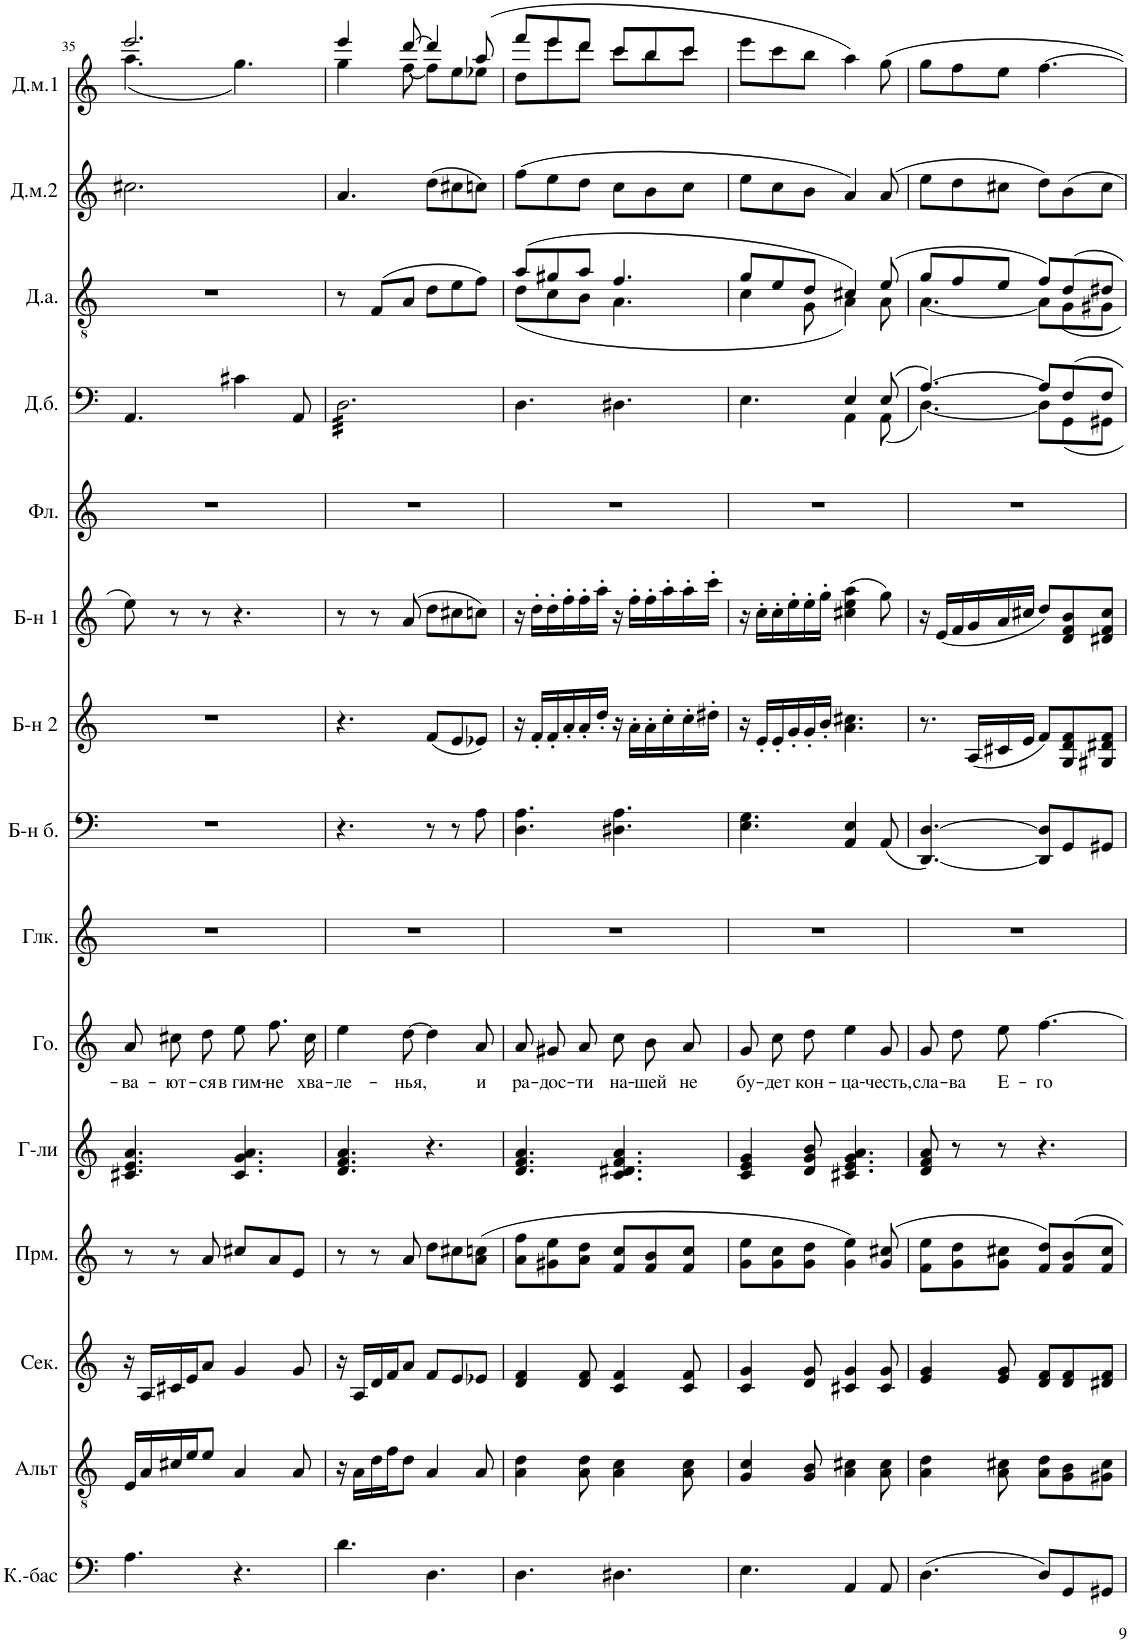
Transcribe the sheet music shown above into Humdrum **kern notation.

**kern	**kern	**kern	**kern	**kern	**kern	**text	**kern	**kern	**kern	**kern	**kern	**kern	**kern	**kern	**kern
*part15	*part14	*part13	*part12	*part11	*part10	*part10	*part9	*part8	*part7	*part6	*part5	*part4	*part3	*part2	*part1
*staff15	*staff14	*staff13	*staff12	*staff11	*staff10	*staff10	*staff9	*staff8	*staff7	*staff6	*staff5	*staff4	*staff3	*staff2	*staff1
*I"Контрабас	*I"Альт	*I"Секунда	*I"Прима	*I"Гусли	*I"Голос	*	*I"Глокеншпиль	*I"Баян-бас	*I"Баян 2	*I"Баян 1	*I"Флейта	*I"Домра басовая	*I"Домра альтовая	*I"Домра малая 2	*I"Домра малая 1
!!LO:PB:g=z
*clefF4	*clefGv2	*clefG2	*clefG2	*clefG2	*clefG2	*	*clefG2	*clefF4	*clefG2	*clefG2	*clefG2	*clefF4	*clefGv2	*clefG2	*clefG2
*	*	*	*	*	*	*	*Trd-14c-24	*	*	*	*	*	*	*	*
*k[]	*k[]	*k[]	*k[]	*k[]	*k[]	*	*k[]	*k[]	*k[]	*k[]	*k[]	*k[]	*k[]	*k[]	*k[]
*M6/8	*M6/8	*M6/8	*M6/8	*M6/8	*M6/8	*	*M6/8	*M6/8	*M6/8	*M6/8	*M6/8	*M6/8	*M6/8	*M6/8	*M6/8
=35	=35	=35	=35	=35	=35	=35	=35	=35	=35	=35	=35	=35	=35	=35	=35
!	!	!	!	!	!	!LO:LY:b	!	!	!	!	!	!	!	!	!
*	*	*	*	*	*	*	*	*	*	*	*	*	*	*	*^
4.A\	16E/LL	16r	8r	4.c#X/ 4.e/ 4.a/	8a\L	-ва-	2.r	2.r	2.r	8ee\	2.r	4.AA/	2.r	2.cc#X\	2.eee/	(4.aa\
.	16A/	16A/LL	.	.	.	.	.	.	.	.	.	.	.	.	.	.
!	!	!	!	!	!	!LO:LY:b	!	!	!	!	!	!	!	!	!	!
.	16c#X/	16c#X/	8r	.	8cc#X\	-ют-	.	.	.	8r	.	.	.	.	.	.
.	16e/J	16e/J	.	.	.	.	.	.	.	.	.	.	.	.	.	.
!	!	!	!	!	!	!LO:LY:b	!	!	!	!	!	!	!	!	!	!
.	8e/J	8a/J	8a/	.	8dd\J	-ся	.	.	.	8r	.	.	.	.	.	.
!	!	!	!	!	!	!LO:LY:b	!	!	!	!	!	!	!	!	!	!
4.r	4A/	4g/	8cc#X/L	4.c#/ 4.g/ 4.a/	8ee\L	в гим-	.	.	.	4.r	.	4c#X\	.	.	.	4.gg\)
!	!	!	!	!	!	!LO:LY:b	!	!	!	!	!	!	!	!	!	!
.	.	.	8a/	.	8.ff\	-не	.	.	.	.	.	.	.	.	.	.
.	8A/	8g/	8e/J	.	.	.	.	.	.	.	.	8AA/	.	.	.	.
!	!	!	!	!	!	!LO:LY:b	!	!	!	!	!	!	!	!	!	!
.	.	.	.	.	16cc#\Jk	хва-	.	.	.	.	.	.	.	.	.	.
=36	=36	=36	=36	=36	=36	=36	=36	=36	=36	=36	=36	=36	=36	=36	=36	=36
!	!	!	!	!	!	!LO:LY:b	!	!	!	!	!	!	!	!	!	!
*	*	*	*	*	*	*	*	*	*	*	*	*tremolo	*	*	*	*
4.d\	16r	16r	8r	4.d/ 4.f/ 4.a/	4ee\	-ле-	2.r	4.r	4.r	8r	2.r	32D\LLL	8r	4.a/	4eee/	4gg\
.	.	.	.	.	.	.	.	.	.	.	.	32D\	.	.	.	.
.	16A\LL	16A/LL	.	.	.	.	.	.	.	.	.	32D\	.	.	.	.
.	.	.	.	.	.	.	.	.	.	.	.	32D\	.	.	.	.
.	16d\	16d/	8r	.	.	.	.	.	.	8r	.	32D\	(8F/L	.	.	.
.	.	.	.	.	.	.	.	.	.	.	.	32D\	.	.	.	.
.	16f\J	16f/J	.	.	.	.	.	.	.	.	.	32D\	.	.	.	.
.	.	.	.	.	.	.	.	.	.	.	.	32D\	.	.	.	.
!	!	!	!	!	!	!LO:LY:b	!	!	!	!	!	!	!	!	!	!
.	8d\J	8a/J	8a/	.	[8dd\	-нья,	.	.	.	(8a/	.	32D\	8A/J	.	[8ddd/	[8ff\
.	.	.	.	.	.	.	.	.	.	.	.	32D\	.	.	.	.
.	.	.	.	.	.	.	.	.	.	.	.	32D\	.	.	.	.
.	.	.	.	.	.	.	.	.	.	.	.	32D\	.	.	.	.
4.D\	4A/	8f/L	8dd\L	4.r	4dd\]	.	.	8r	(8f/L	8dd\L	.	32D\	8d\L	(8dd\L	4ddd/]	8ff\L]
.	.	.	.	.	.	.	.	.	.	.	.	32D\	.	.	.	.
.	.	.	.	.	.	.	.	.	.	.	.	32D\	.	.	.	.
.	.	.	.	.	.	.	.	.	.	.	.	32D\	.	.	.	.
.	.	8e/	8cc#X\	.	.	.	.	8r	8e/	8cc#X\	.	32D\	8e\	8cc#X\	.	8ee\
.	.	.	.	.	.	.	.	.	.	.	.	32D\	.	.	.	.
.	.	.	.	.	.	.	.	.	.	.	.	32D\	.	.	.	.
.	.	.	.	.	.	.	.	.	.	.	.	32D\	.	.	.	.
!	!	!	!	!	!	!LO:LY:b	!	!	!	!	!	!	!	!	!	!
.	8A/	8e-X/J	(8a\ 8ccn\J	.	8a/	и	.	8A\	8e-X/J)	8ccn\J)	.	32D\	8f\J)	8ccn\J)	(8aa/	8ee-X\J
.	.	.	.	.	.	.	.	.	.	.	.	32D\	.	.	.	.
.	.	.	.	.	.	.	.	.	.	.	.	32D\	.	.	.	.
.	.	.	.	.	.	.	.	.	.	.	.	32D\JJJ	.	.	.	.
*	*	*	*	*	*	*	*	*	*	*	*	*Xtremolo	*	*	*	*
=37	=37	=37	=37	=37	=37	=37	=37	=37	=37	=37	=37	=37	=37	=37	=37	=37
!	!	!	!	!	!	!LO:LY:b	!	!	!	!	!	!	!	!	!	!
*	*	*	*	*	*	*	*	*	*	*	*	*	*^	*	*	*
4.D\	4A\ 4d\	4d/ 4f/	8a\ 8ff\L	4.d/ 4.f/ 4.a/	8a/L	ра-	2.r	4.D\ 4.A\	16r	16r	2.r	4.D\	(8a/L	(8d\L	(8ff\L	8fff/L	8dd\L
.	.	.	.	.	.	.	.	.	16f'/LL	16dd'\LL	.	.	.	.	.	.	.
!	!	!	!	!	!	!LO:LY:b	!	!	!	!	!	!	!	!	!	!	!
.	.	.	8g#X\ 8ee\	.	8g#X/	-дос-	.	.	16f'/	16dd'\	.	.	8g#X/	8c\	8ee\	8eee/	8eee\
.	.	.	.	.	.	.	.	.	16a'/	16ff'\	.	.	.	.	.	.	.
!	!	!	!	!	!	!LO:LY:b	!	!	!	!	!	!	!	!	!	!	!
.	8A\ 8d\	8d/ 8f/	8a\ 8dd\J	.	8a/J	-ти	.	.	16a'/	16ff'\	.	.	8a/J	8B\J	8dd\J	8ddd/J	8ddd\J
.	.	.	.	.	.	.	.	.	16dd'/JJ	16aa'\JJ	.	.	.	.	.	.	.
!	!	!	!	!	!	!LO:LY:b	!	!	!	!	!	!	!	!	!	!	!
4.D#X\	4A\ 4c\	4c/ 4f/	8f/ 8cc/L	4.c/ 4.d#X/ 4.f/ 4.a/	8cc\L	на-	.	4.D#X\ 4.A\	16r	16r	.	4.D#X\	4.f/	4.A\	8cc\L	8ccc/L	8ccc\L
.	.	.	.	.	.	.	.	.	16a'\LL	16ff'\LL	.	.	.	.	.	.	.
!	!	!	!	!	!	!LO:LY:b	!	!	!	!	!	!	!	!	!	!	!
.	.	.	8f/ 8b/	.	8b\	-шей	.	.	16a'\	16ff'\	.	.	.	.	8b\	8bb/	8bb\
.	.	.	.	.	.	.	.	.	16cc'\	16aa'\	.	.	.	.	.	.	.
!	!	!	!	!	!	!LO:LY:b	!	!	!	!	!	!	!	!	!	!	!
.	8A\ 8c\	8c/ 8f/	8f/ 8cc/J	.	8a\J	не	.	.	16cc'\	16aa'\	.	.	.	.	8cc\J	8ccc/J	8ccc\J
.	.	.	.	.	.	.	.	.	16dd#X'\JJ	16ccc'\JJ	.	.	.	.	.	.	.
*	*	*	*	*	*	*	*	*	*	*	*	*	*	*	*	*v	*v
=38	=38	=38	=38	=38	=38	=38	=38	=38	=38	=38	=38	=38	=38	=38	=38	=38
!	!	!	!	!	!	!LO:LY:b	!	!	!	!	!	!	!	!	!	!
*	*	*	*	*	*	*	*	*	*	*	*	*^	*	*	*	*
4.E\	4G/ 4c/	4c/ 4g/	8g\ 8ee\L	4c/ 4e/ 4g/	8g\L	бу-	2.r	4.E\ 4.G\	16r	16r	2.r	4.E\	4.ryy	8g/L	4c\	8ee\L	8eee\L
.	.	.	.	.	.	.	.	.	16e'/LL	16cc'\LL	.	.	.	.	.	.	.
!	!	!	!	!	!	!LO:LY:b	!	!	!	!	!	!	!	!	!	!	!
.	.	.	8g\ 8cc\	.	8cc\	-дет	.	.	16e'/	16cc'\	.	.	.	8e/	.	8cc\	8ccc\
.	.	.	.	.	.	.	.	.	16g'/	16ee'\	.	.	.	.	.	.	.
!	!	!	!	!	!	!LO:LY:b	!	!	!	!	!	!	!	!	!	!	!
.	8G/ 8B/	8d/ 8g/	8g\ 8dd\J	8d/ 8g/ 8b/	8dd\J	кон-	.	.	16g'/	16ee'\	.	.	.	8d/J	8G\	8b\J	8bb\J
.	.	.	.	.	.	.	.	.	16b'/JJ	16gg'\JJ	.	.	.	.	.	.	.
!	!	!	!	!	!	!LO:LY:b	!	!	!	!	!	!	!	!	!	!	!
4AA/	4A\ 4c#X\	4c#X/ 4g/	4g\ 4ee\)	4.c#X/ 4.e/ 4.g/ 4.a/	4ee\	-ца-	.	4AA/ 4E/	4.a\ 4.cc#X\	(4cc#X\ 4ee\ 4aa\	.	4E/	4AA\	4c#X/)	4A\)	4a/)	4aa\)
!	!	!	!	!	!	!LO:LY:b	!	!	!	!	!	!	!	!	!	!	!
8AA/	8A\ 8c#\	8c#/ 8g/	(8g/ 8cc#X/	.	8g/	-честь,	.	(8AA/	.	8gg\)	.	(8E/	(8AA\	(8e/	8A\	(8a/	8gg\
=39	=39	=39	=39	=39	=39	=39	=39	=39	=39	=39	=39	=39	=39	=39	=39	=39	=39
!	!	!	!	!	!	!LO:LY:b	!	!	!	!	!	!	!	!	!	!	!
(4.D\	4A\ 4d\	4e/ 4g/	8f\ 8ee\L	8d/ 8f/ 8a/	8g\L	сла-	2.r	[4.DD/ [4.D/)	8.r	16r	2.r	[4.A/)	[4.D\)	8g/L	[4.A\	8ee\L	8gg\L
.	.	.	.	.	.	.	.	.	.	(16e/LL	.	.	.	.	.	.	.
!	!	!	!	!	!	!LO:LY:b	!	!	!	!	!	!	!	!	!	!	!
.	.	.	8g\ 8dd\	8r	8dd\	-ва	.	.	.	16f/	.	.	.	8f/	.	8dd\	8ff\
.	.	.	.	.	.	.	.	.	(16A/LL	16g/	.	.	.	.	.	.	.
!	!	!	!	!	!	!LO:LY:b	!	!	!	!	!	!	!	!	!	!	!
.	8A\ 8c#X\	8e/ 8g/	8g\ 8cc#X\J	8r	8ee\J	Е-	.	.	16c#X/	16a/	.	.	.	8e/J	.	8cc#X\J	8ee\J
.	.	.	.	.	.	.	.	.	16e/JJ	16cc#X/JJ	.	.	.	.	.	.	.
!	!	!	!	!	!	!LO:LY:b	!	!	!	!	!	!	!	!	!	!	!
8D/L)	8A\ 8d\L	8d/ 8f/L	8f/ 8dd/L)	4.r	[4.ff\	-го	.	8DD/] 8D/]L	8f/L)	8dd/L)	.	8A/L]	8D\L]	8f/L)	8A\L]	8dd\L)	[4.ff\
8GG/	8G\ 8B\	8d/ 8f/	8f/ 8b/	.	.	.	.	8GG/	8G/ 8d/ 8f/	8d/ 8f/ 8b/	.	8F/	8GG\	8d/	8G\	8b\	.
8GG#X/J	8G#X\ 8c#\J	8d#X/ 8f/J	8f/ 8cc#/J	.	.	.	.	8GG#X/J	8G#X/ 8d#X/ 8f/J	8d#X/ 8f/ 8cc#/J	.	8F/J	8GG#X\J	8d#X/J	8G#X\J	8cc#\J	.
*	*	*	*	*	*	*	*	*	*	*	*	*v	*v	*	*	*	*
*	*	*	*	*	*	*	*	*	*	*	*	*	*v	*v	*	*
=	=	=	=	=	=	=	=	=	=	=	=	=	=	=	=
*-	*-	*-	*-	*-	*-	*-	*-	*-	*-	*-	*-	*-	*-	*-	*-
